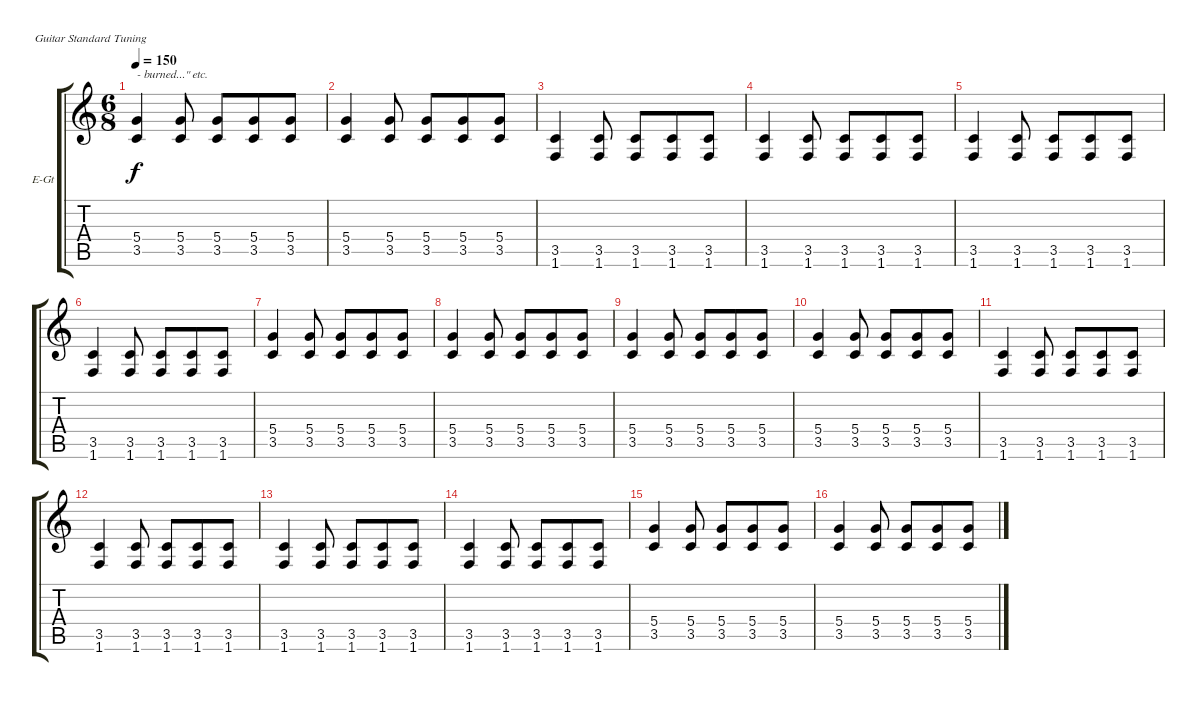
\defaultSystemsLayout 4
\bracketExtendMode groupsimilarinstruments
\firstSystemTrackNameOrientation horizontal
\otherSystemsTrackNameOrientation horizontal
\track ("Electric Guitar" "E-Gt") {instrument overdrivenguitar}
\staff {score tabs}
\tuning (E4 B3 G3 D3 A2 E2)
\ts (6 8)
\tempo 150
\clef g2
\ks c
(3.5 5.4).4{txt "- burned...\" etc." dy f} (5.4 3.5).8 (5.4 3.5).8 (5.4 3.5).8 (5.4 3.5).8 |
(3.5 5.4).4 (5.4 3.5).8 (5.4 3.5).8 (5.4 3.5).8 (5.4 3.5).8 |
(1.6 3.5).4 (3.5 1.6).8 (3.5 1.6).8 (3.5 1.6).8 (3.5 1.6).8 |
(1.6 3.5).4 (3.5 1.6).8 (3.5 1.6).8 (3.5 1.6).8 (3.5 1.6).8 |
(1.6 3.5).4 (3.5 1.6).8 (3.5 1.6).8 (3.5 1.6).8 (3.5 1.6).8 |
(1.6 3.5).4 (3.5 1.6).8 (3.5 1.6).8 (3.5 1.6).8 (3.5 1.6).8 |
(3.5 5.4).4 (5.4 3.5).8 (5.4 3.5).8 (5.4 3.5).8 (5.4 3.5).8 |
(3.5 5.4).4 (5.4 3.5).8 (5.4 3.5).8 (5.4 3.5).8 (5.4 3.5).8 |
(3.5 5.4).4 (5.4 3.5).8 (5.4 3.5).8 (5.4 3.5).8 (5.4 3.5).8 |
(3.5 5.4).4 (5.4 3.5).8 (5.4 3.5).8 (5.4 3.5).8 (5.4 3.5).8 |
(1.6 3.5).4 (3.5 1.6).8 (3.5 1.6).8 (3.5 1.6).8 (3.5 1.6).8 |
(1.6 3.5).4 (3.5 1.6).8 (3.5 1.6).8 (3.5 1.6).8 (3.5 1.6).8 |
(1.6 3.5).4 (3.5 1.6).8 (3.5 1.6).8 (3.5 1.6).8 (3.5 1.6).8 |
(1.6 3.5).4 (3.5 1.6).8 (3.5 1.6).8 (3.5 1.6).8 (3.5 1.6).8 |
(3.5 5.4).4 (5.4 3.5).8 (5.4 3.5).8 (5.4 3.5).8 (5.4 3.5).8 |
(3.5 5.4).4 (5.4 3.5).8 (5.4 3.5).8 (5.4 3.5).8 (5.4 3.5).8
